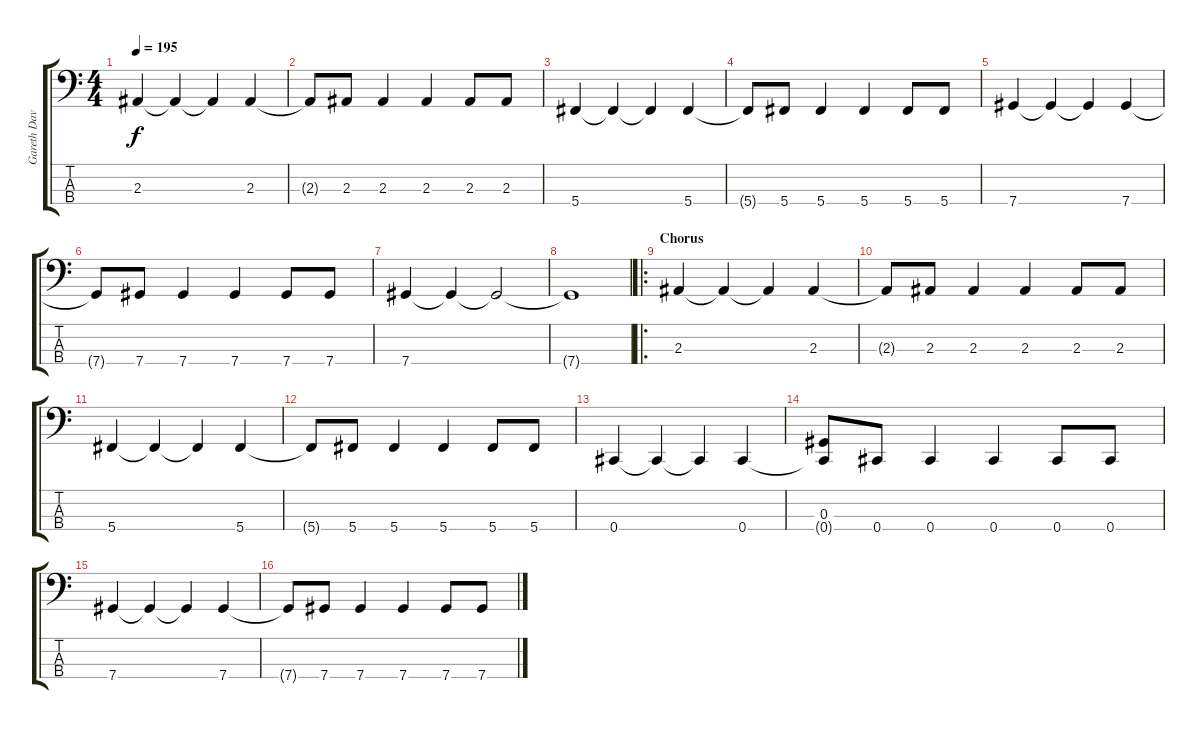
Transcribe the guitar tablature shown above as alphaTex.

\track ("Gareth Davies" "Gareth Dav") {instrument electricbasspick}
\staff {score tabs}
\tuning (Gb2 Db2 Ab1 Db1) {hide}
\ts (4 4)
\tempo 195
\clef f4
\ks c
2.3.4{dy f} 2.3{t}.4 2.3{t}.4 2.3.4 |
2.3{t}.8 2.3.8 2.3.4 2.3.4 2.3.8 2.3.8 |
5.4.4 5.4{t}.4 5.4{t}.4 5.4.4 |
5.4{t}.8 5.4.8 5.4.4 5.4.4 5.4.8 5.4.8 |
7.4.4 7.4{t}.4 7.4{t}.4 7.4.4 |
7.4{t}.8 7.4.8 7.4.4 7.4.4 7.4.8 7.4.8 |
7.4.4 7.4{t}.4 7.4{t}.2 |
7.4{t}.1 |
\ro
\section ("" "Chorus")
2.3.4 2.3{t}.4 2.3{t}.4 2.3.4 |
2.3{t}.8 2.3.8 2.3.4 2.3.4 2.3.8 2.3.8 |
5.4.4 5.4{t}.4 5.4{t}.4 5.4.4 |
5.4{t}.8 5.4.8 5.4.4 5.4.4 5.4.8 5.4.8 |
0.4.4 0.4{t}.4 0.4{t}.4 0.4.4 |
(0.3 0.4{t}).8 0.4.8 0.4.4 0.4.4 0.4.8 0.4.8 |
7.4.4 7.4{t}.4 7.4{t}.4 7.4.4 |
7.4{t}.8 7.4.8 7.4.4 7.4.4 7.4.8 7.4.8
